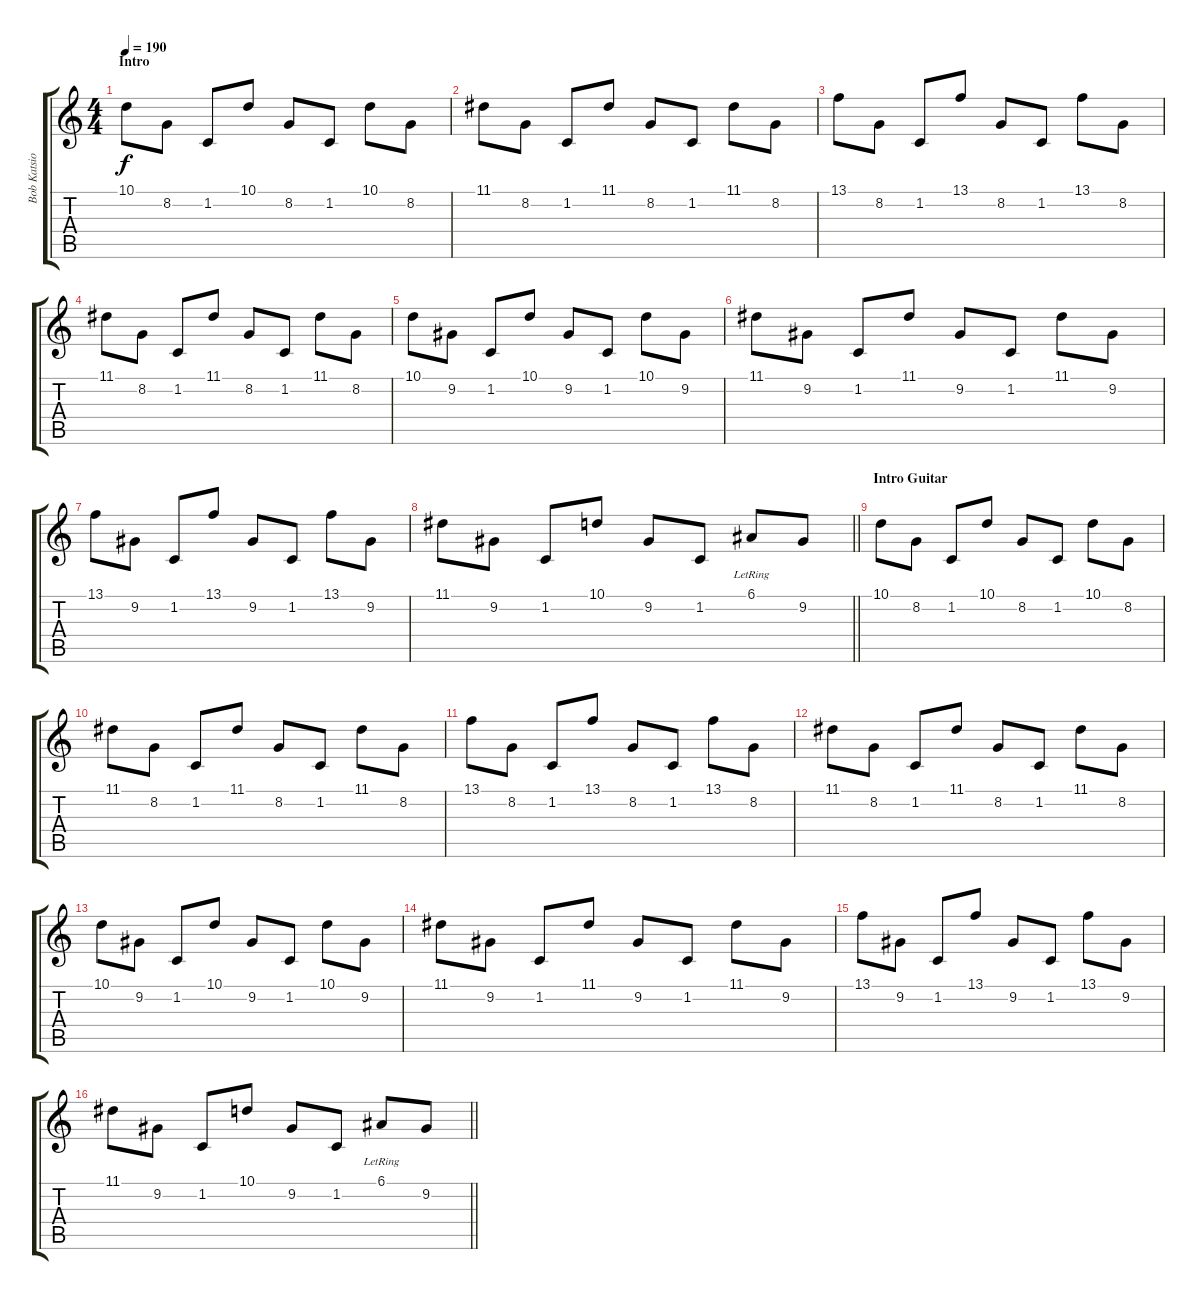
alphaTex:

\track ("Bob Katsionis" "Bob Katsio") {instrument lead5charang}
\staff {score tabs}
\tuning (E4 B3 G3 D3 A2 E2) {hide}
\ts (4 4)
\section ("" "Intro")
\tempo 190
\clef g2
\ks c
10.1.8{dy f instrument lead5charang} 8.2.8 1.2.8 10.1.8 8.2.8 1.2.8 10.1.8 8.2.8 |
11.1.8 8.2.8 1.2.8 11.1.8 8.2.8 1.2.8 11.1.8 8.2.8 |
13.1.8 8.2.8 1.2.8 13.1.8 8.2.8 1.2.8 13.1.8 8.2.8 |
11.1.8 8.2.8 1.2.8 11.1.8 8.2.8 1.2.8 11.1.8 8.2.8 |
10.1.8 9.2.8 1.2.8 10.1.8 9.2.8 1.2.8 10.1.8 9.2.8 |
11.1.8 9.2.8 1.2.8 11.1.8 9.2.8 1.2.8 11.1.8 9.2.8 |
13.1.8 9.2.8 1.2.8 13.1.8 9.2.8 1.2.8 13.1.8 9.2.8 |
\barLineRight lightlight
11.1.8 9.2.8 1.2.8 10.1.8 9.2.8 1.2.8 6.1{lr}.8 9.2.8 |
\section ("" "Intro Guitar")
10.1.8 8.2.8 1.2.8 10.1.8 8.2.8 1.2.8 10.1.8 8.2.8 |
11.1.8 8.2.8 1.2.8 11.1.8 8.2.8 1.2.8 11.1.8 8.2.8 |
13.1.8 8.2.8 1.2.8 13.1.8 8.2.8 1.2.8 13.1.8 8.2.8 |
11.1.8 8.2.8 1.2.8 11.1.8 8.2.8 1.2.8 11.1.8 8.2.8 |
10.1.8 9.2.8 1.2.8 10.1.8 9.2.8 1.2.8 10.1.8 9.2.8 |
11.1.8 9.2.8 1.2.8 11.1.8 9.2.8 1.2.8 11.1.8 9.2.8 |
13.1.8 9.2.8 1.2.8 13.1.8 9.2.8 1.2.8 13.1.8 9.2.8 |
\barLineRight lightlight
11.1.8 9.2.8 1.2.8 10.1.8 9.2.8 1.2.8 6.1{lr}.8 9.2.8
